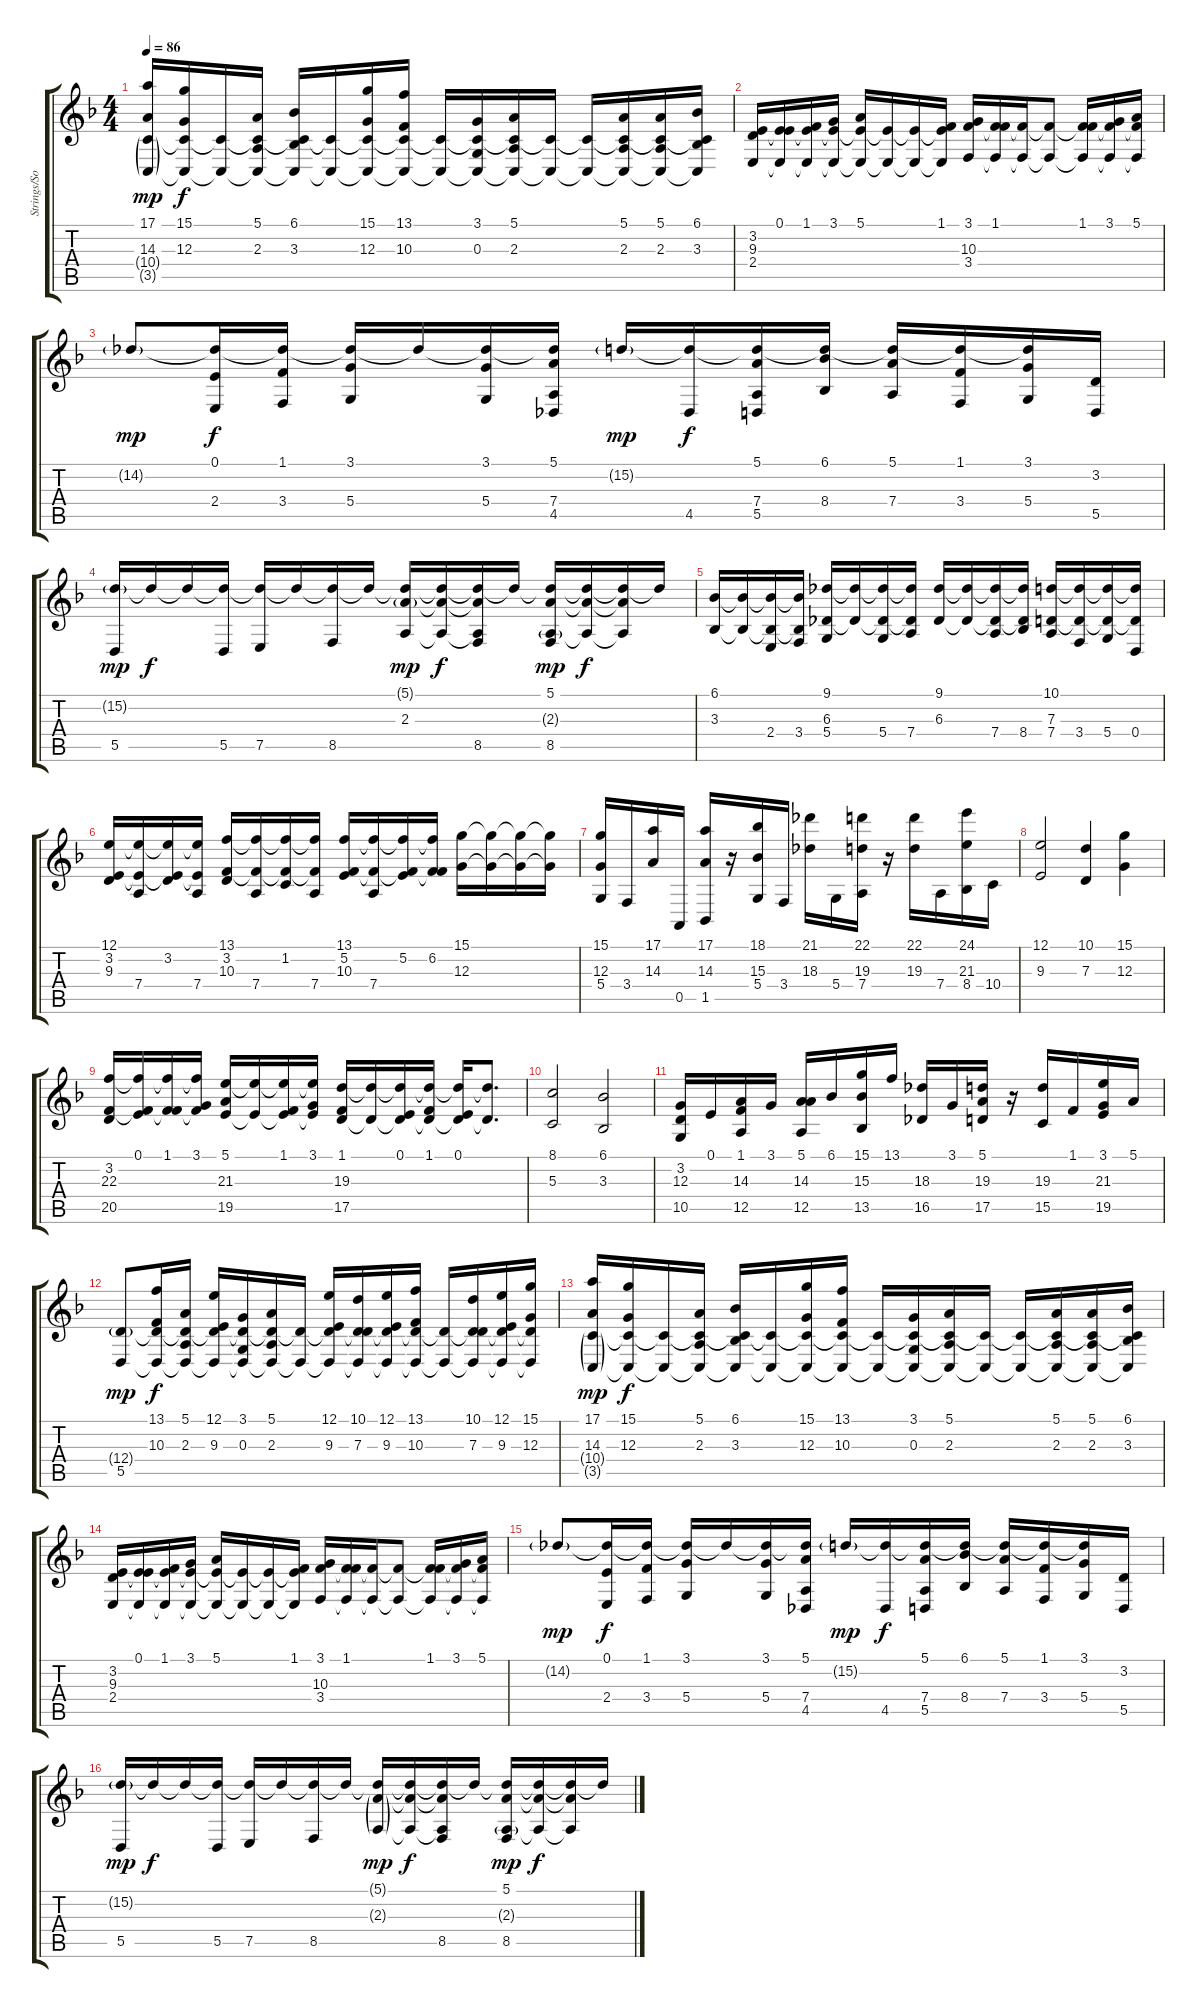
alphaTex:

\track ("Strings/Solo Gtr" "Strings/So") {instrument stringensemble1}
\staff {score tabs}
\tuning (E4 B3 G3 D3 A2 E2) {hide}
\ts (4 4)
\tempo 86
\clef g2
\ks f
(17.1 14.3 10.4{g} 3.5{g}).16{dy mp} (15.1 12.3 10.4{t} 3.5{t}).16{dy f} (10.4{t} 3.5{t}).16 (5.1 2.3 10.4{t} 3.5{t}).16 (6.1 3.3 10.4{t} 3.5{t}).16 (10.4{t} 3.5{t}).16 (15.1 12.3 10.4{t} 3.5{t}).16 (13.1 10.3 10.4{t} 3.5{t}).16 (10.4{t} 3.5{t}).16 (3.1 0.3 10.4{t} 3.5{t}).16 (5.1 2.3 10.4{t} 3.5{t}).16 (10.4{t} 3.5{t}).16 (10.4{t} 3.5{t}).16 (5.1 2.3 10.4{t} 3.5{t}).16 (5.1 2.3 10.4{t} 3.5{t}).16 (6.1 3.3 10.4{t} 3.5{t}).16 |
(3.2 9.3 2.4).16 (0.1 9.3{t} 2.4{t}).16 (1.1 9.3{t} 2.4{t}).16 (3.1 9.3{t} 2.4{t}).16 (5.1 9.3{t} 2.4{t}).16 (9.3{t} 2.4{t}).16 (9.3{t} 2.4{t}).16 (1.1 9.3{t} 2.4{t}).16 (3.1 10.3 3.4).16 (1.1 10.3{t} 3.4{t}).16 (10.3{t} 3.4{t}).16 (10.3{t} 3.4{t}).8 (1.1 10.3{t} 3.4{t}).16 (3.1 10.3{t} 3.4{t}).16 (5.1 10.3{t} 3.4{t}).16 |
14.2{g}.8{dy mp} (0.1 14.2{t} 2.4).16{dy f} (1.1 14.2{t} 3.4).16 (3.1 14.2{t} 5.4).16 14.2{t}.16 (3.1 14.2{t} 5.4).16 (5.1 14.2{t} 7.4 4.5).16 15.2{g}.16{dy mp} (15.2{t} 4.5).16{dy f} (5.1 15.2{t} 7.4 5.5).16 (6.1 15.2{t} 8.4).16 (5.1 15.2{t} 7.4).16 (1.1 15.2{t} 3.4).16 (3.1 15.2{t} 5.4).16 (3.2 5.5).16 |
(15.2{g} 5.5).16{dy mp} 15.2{t}.16{dy f} 15.2{t}.16 (15.2{t} 5.5).16 (15.2{t} 7.5).16 15.2{t}.16 (15.2{t} 8.5).16 15.2{t}.16 (5.1{g} 15.2{t} 2.3).16{dy mp} (5.1{t} 15.2{t} 2.3{t}).16{dy f} (5.1{t} 15.2{t} 2.3{t} 8.5).16 15.2{t}.16 (5.1 15.2{t} 2.3{g} 8.5).16{dy mp} (5.1{t} 15.2{t} 2.3{t}).16{dy f} (5.1{t} 15.2{t} 2.3{t}).16 15.2{t}.16 |
(6.1 3.3).16 (6.1{t} 3.3{t}).16 (6.1{t} 3.3{t} 2.4).16 (6.1{t} 3.3{t} 3.4).16 (9.1 6.3 5.4).16 (9.1{t} 6.3{t}).16 (9.1{t} 6.3{t} 5.4).16 (9.1{t} 6.3{t} 7.4).16 (9.1 6.3).16 (9.1{t} 6.3{t}).16 (9.1{t} 6.3{t} 7.4).16 (9.1{t} 6.3{t} 8.4).16 (10.1 7.3 7.4).16 (10.1{t} 7.3{t} 3.4).16 (10.1{t} 7.3{t} 5.4).16 (10.1{t} 7.3{t} 0.4).16 |
(12.1 3.2 9.3).16 (12.1{t} 9.3{t} 7.4).16 (12.1{t} 3.2 9.3{t}).16 (12.1{t} 9.3{t} 7.4).16 (13.1 3.2 10.3).16 (13.1{t} 10.3{t} 7.4).16 (13.1{t} 1.2 10.3{t}).16 (13.1{t} 10.3{t} 7.4).16 (13.1 5.2 10.3).16 (13.1{t} 10.3{t} 7.4).16 (13.1{t} 5.2 10.3{t}).16 (13.1{t} 6.2 10.3{t}).16 (15.1 12.3).16 (15.1{t} 12.3{t}).16 (15.1{t} 12.3{t}).16 (15.1{t} 12.3{t}).16 |
(15.1 12.3 5.4).16 3.4.16 (17.1 14.3).16 0.5.16 (17.1 14.3 1.5).16 r.16 (18.1 15.3 5.4).16 3.4.16 (21.1 18.3).16 5.4.16 (22.1 19.3 7.4).16 r.16 (22.1 19.3).16 7.4.16 (24.1 21.3 8.4).16 10.4.16 |
(12.1 9.3).2{volume 12} (10.1 7.3).4 (15.1 12.3).4 |
(3.2 22.3 20.5).16 (0.1 22.3{t} 20.5{t}).16 (1.1 22.3{t} 20.5{t}).16 (3.1 22.3{t} 20.5{t}).16 (5.1 21.3 19.5).16 (21.3{t} 19.5{t}).16 (1.1 21.3{t} 19.5{t}).16 (3.1 21.3{t} 19.5{t}).16 (1.1 19.3 17.5).16 (19.3{t} 17.5{t}).16 (0.1 19.3{t} 17.5{t}).16 (1.1 19.3{t} 17.5{t}).16 (0.1 19.3{t} 17.5{t}).16 (19.3{t} 17.5{t}).8{d} |
(8.1 5.3).2{volume 8} (6.1 3.3).2 |
(3.2 12.3 10.5).16 0.1.16 (1.1 14.3 12.5).16 3.1.16 (5.1 14.3 12.5).16 6.1.16 (15.1 15.3 13.5).16 13.1.16 (18.3 16.5).16 3.1.16 (5.1 19.3 17.5).16 r.16 (19.3 15.5).16 1.1.16 (3.1 21.3 19.5).16 5.1.16 |
(12.4{g} 5.5).8{dy mp volume 6} (13.1 10.3 12.4{t} 5.5{t}).16{dy f} (5.1 2.3 12.4{t} 5.5{t}).16 (12.1 9.3 12.4{t} 5.5{t}).16 (3.1 0.3 12.4{t} 5.5{t}).16 (5.1 2.3 12.4{t} 5.5{t}).16 (12.4{t} 5.5{t}).16 (12.1 9.3 12.4{t} 5.5{t}).16 (10.1 7.3 12.4{t} 5.5{t}).16 (12.1 9.3 12.4{t} 5.5{t}).16 (13.1 10.3 12.4{t} 5.5{t}).16 (12.4{t} 5.5{t}).16 (10.1 7.3 12.4{t} 5.5{t}).16 (12.1 9.3 12.4{t} 5.5{t}).16 (15.1 12.3 12.4{t} 5.5{t}).16 |
(17.1 14.3 10.4{g} 3.5{g}).16{dy mp} (15.1 12.3 10.4{t} 3.5{t}).16{dy f} (10.4{t} 3.5{t}).16 (5.1 2.3 10.4{t} 3.5{t}).16 (6.1 3.3 10.4{t} 3.5{t}).16 (10.4{t} 3.5{t}).16 (15.1 12.3 10.4{t} 3.5{t}).16 (13.1 10.3 10.4{t} 3.5{t}).16 (10.4{t} 3.5{t}).16 (3.1 0.3 10.4{t} 3.5{t}).16 (5.1 2.3 10.4{t} 3.5{t}).16 (10.4{t} 3.5{t}).16 (10.4{t} 3.5{t}).16 (5.1 2.3 10.4{t} 3.5{t}).16 (5.1 2.3 10.4{t} 3.5{t}).16 (6.1 3.3 10.4{t} 3.5{t}).16 |
(3.2 9.3 2.4).16{volume 4} (0.1 9.3{t} 2.4{t}).16 (1.1 9.3{t} 2.4{t}).16 (3.1 9.3{t} 2.4{t}).16 (5.1 9.3{t} 2.4{t}).16 (9.3{t} 2.4{t}).16 (9.3{t} 2.4{t}).16 (1.1 9.3{t} 2.4{t}).16 (3.1 10.3 3.4).16 (1.1 10.3{t} 3.4{t}).16 (10.3{t} 3.4{t}).16 (10.3{t} 3.4{t}).8 (1.1 10.3{t} 3.4{t}).16 (3.1 10.3{t} 3.4{t}).16 (5.1 10.3{t} 3.4{t}).16 |
14.2{g}.8{dy mp} (0.1 14.2{t} 2.4).16{dy f} (1.1 14.2{t} 3.4).16 (3.1 14.2{t} 5.4).16 14.2{t}.16 (3.1 14.2{t} 5.4).16 (5.1 14.2{t} 7.4 4.5).16 15.2{g}.16{dy mp} (15.2{t} 4.5).16{dy f} (5.1 15.2{t} 7.4 5.5).16 (6.1 15.2{t} 8.4).16 (5.1 15.2{t} 7.4).16 (1.1 15.2{t} 3.4).16 (3.1 15.2{t} 5.4).16 (3.2 5.5).16 |
(15.2{g} 5.5).16{dy mp volume 2} 15.2{t}.16{dy f} 15.2{t}.16 (15.2{t} 5.5).16 (15.2{t} 7.5).16 15.2{t}.16 (15.2{t} 8.5).16 15.2{t}.16 (5.1{g} 15.2{t} 2.3{g}).16{dy mp} (5.1{t} 15.2{t} 2.3{t}).16{dy f} (5.1{t} 15.2{t} 2.3{t} 8.5).16 15.2{t}.16 (5.1 15.2{t} 2.3{g} 8.5).16{dy mp} (5.1{t} 15.2{t} 2.3{t}).16{dy f} (5.1{t} 15.2{t} 2.3{t}).16 15.2{t}.16
